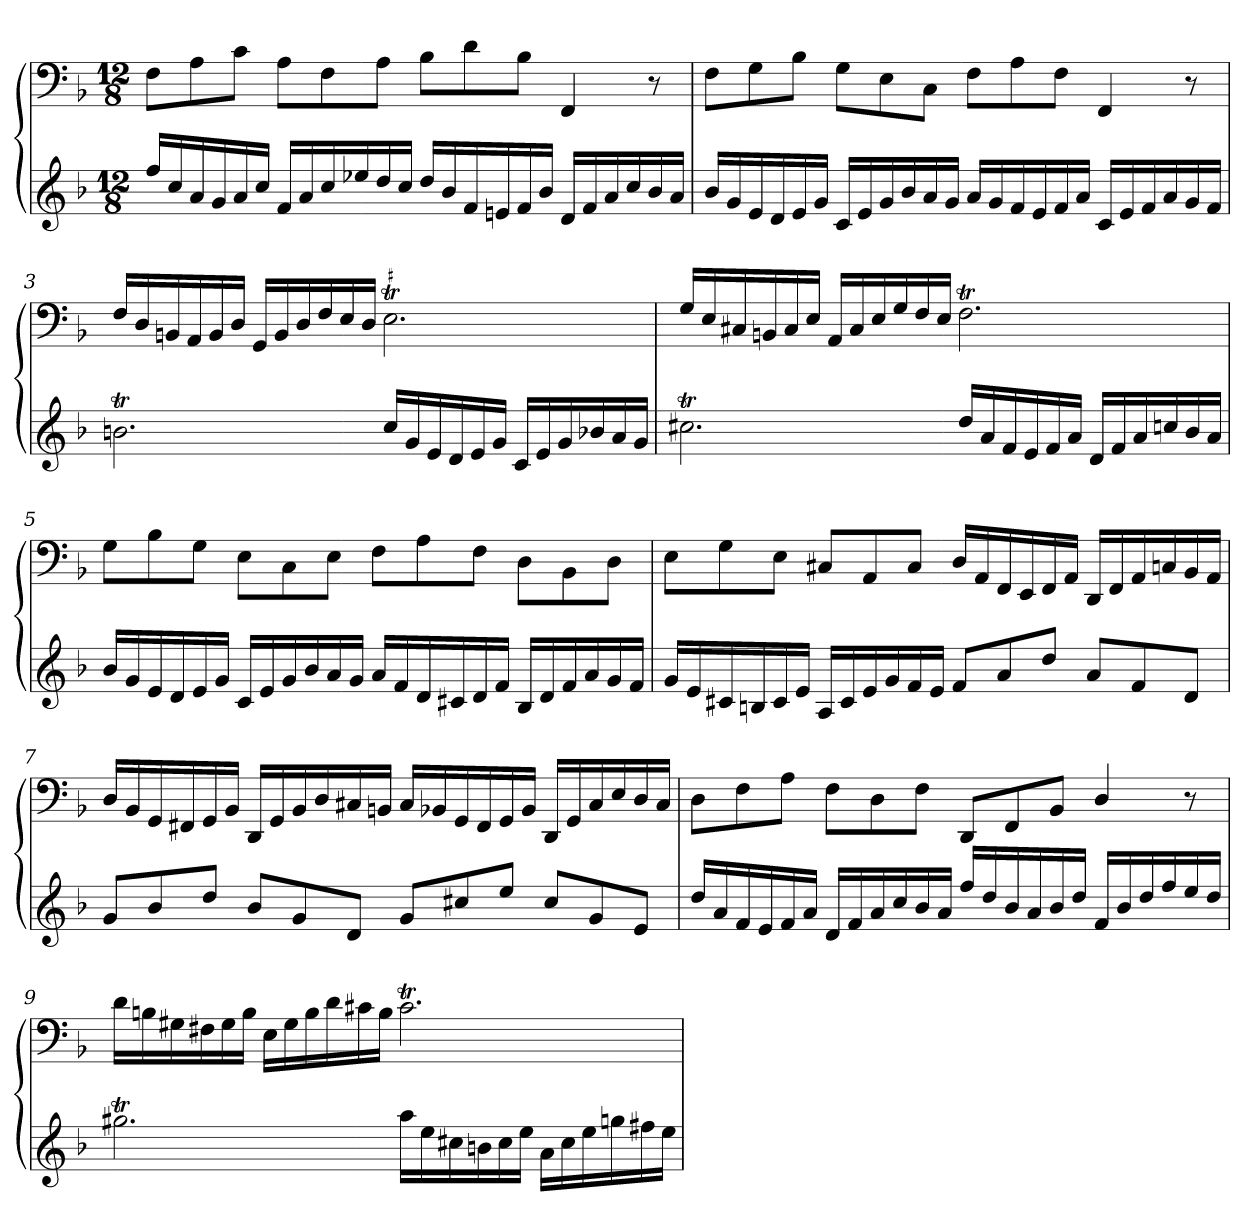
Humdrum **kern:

**kern	**kern
*part1	*part1
*staff2	*staff1
*k[b-]	*k[b-]
*F:	*F:
*M12/8	*M12/8
*MM80	*MM80
=1	=1
16ff/LL	8F\L
16cc/	.
16a/	8A\
16g/	.
16a/	8c\J
16cc/JJ	.
16f/LL	8A\L
16a/	.
16cc/	8F\
16ee-X/	.
16dd/	8A\J
16cc/JJ	.
16dd/LL	8B-\L
16b-/	.
16f/	8d\
16en/	.
16f/	8B-\J
16b-/JJ	.
16d/LL	4FF/
16f/	.
16a/	.
16cc/	.
16b-/	8r
16a/JJ	.
=2	=2
16b-/LL	8F\L
16g/	.
16e/	8G\
16d/	.
16e/	8B-\J
16g/JJ	.
16c/LL	8G\L
16e/	.
16g/	8E\
16b-/	.
16a/	8C\J
16g/JJ	.
16a/LL	8F\L
16g/	.
16f/	8A\
16e/	.
16f/	8F\J
16a/JJ	.
16c/LL	4FF/
16e/	.
16f/	.
16a/	.
16g/	8r
16f/JJ	.
=3	=3
2.bnt\	16F/LL
.	16D/
.	16BBn/
.	16AA/
.	16BB/
.	16D/JJ
.	16GG/LL
.	16BB/
.	16D/
.	16F/
.	16E/
.	16D/JJ
!	!LO:TR:acc=#
16cc/LL	2.ET\
16g/	.
16e/	.
16d/	.
16e/	.
16g/JJ	.
16c/LL	.
16e/	.
16g/	.
16b-X/	.
16a/	.
16g/JJ	.
=4	=4
2.cc#Xt\	16G/LL
.	16E/
.	16C#X/
.	16BBn/
.	16C#/
.	16E/JJ
.	16AA/LL
.	16C#/
.	16E/
.	16G/
.	16F/
.	16E/JJ
16dd/LL	2.FT\
16a/	.
16f/	.
16e/	.
16f/	.
16a/JJ	.
16d/LL	.
16f/	.
16a/	.
16ccn/	.
16b-/	.
16a/JJ	.
=5	=5
16b-/LL	8G\L
16g/	.
16e/	8B-\
16d/	.
16e/	8G\J
16g/JJ	.
16c/LL	8E\L
16e/	.
16g/	8C\
16b-/	.
16a/	8E\J
16g/JJ	.
16a/LL	8F\L
16f/	.
16d/	8A\
16c#X/	.
16d/	8F\J
16f/JJ	.
16B-/LL	8D\L
16d/	.
16f/	8BB-\
16a/	.
16g/	8D\J
16f/JJ	.
=6	=6
16g/LL	8E\L
16e/	.
16c#X/	8G\
16Bn/	.
16c#/	8E\J
16e/JJ	.
16A/LL	8C#X/L
16c#/	.
16e/	8AA/
16g/	.
16f/	8C#/J
16e/JJ	.
8f/L	16D/LL
.	16AA/
8a/	16FF/
.	16EE/
8dd/J	16FF/
.	16AA/JJ
8a/L	16DD/LL
.	16FF/
8f/	16AA/
.	16Cn/
8d/J	16BB-/
.	16AA/JJ
=7	=7
8g/L	16D/LL
.	16BB-/
8b-/	16GG/
.	16FF#X/
8dd/J	16GG/
.	16BB-/JJ
8b-/L	16DD/LL
.	16GG/
8g/	16BB-/
.	16D/
8d/J	16C#X/
.	16BBn/JJ
8g/L	16C#/LL
.	16BB-X/
8cc#X/	16GG/
.	16FF#/
8ee/J	16GG/
.	16BB-/JJ
8cc#/L	16DD/LL
.	16GG/
8g/	16C#/
.	16E/
8e/J	16D/
.	16C#/JJ
=8	=8
16dd/LL	8D\L
16a/	.
16f/	8F\
16e/	.
16f/	8A\J
16a/JJ	.
16d/LL	8F\L
16f/	.
16a/	8D\
16cc/	.
16b-/	8F\J
16a/JJ	.
16ff/LL	8DD/L
16dd/	.
16b-/	8FF/
16a/	.
16b-/	8BB-/J
16dd/JJ	.
16f/LL	4D/
16b-/	.
16dd/	.
16ff/	.
16ee/	8r
16dd/JJ	.
=9	=9
2.gg#Xt\	16d\LL
.	16Bn\
.	16G#X\
.	16F#X\
.	16G#\
.	16B\JJ
.	16E\LL
.	16G#\
.	16B\
.	16d\
.	16c#X\
.	16B\JJ
16aa\LL	2.c#t\
16ee\	.
16cc#X\	.
16bn\	.
16cc#\	.
16ee\JJ	.
16a\LL	.
16cc#\	.
16ee\	.
16ggn\	.
16ff#X\	.
16ee\JJ	.
=	=
*-	*-
